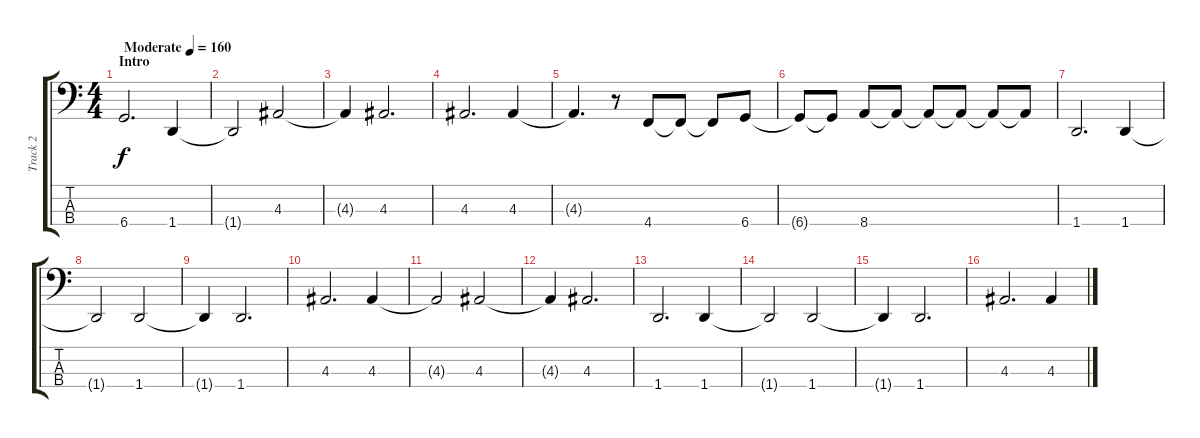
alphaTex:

\track ("Track 2" "Track 2") {instrument electricbassfinger}
\staff {score tabs}
\tuning (E2 B1 Gb1 Db1) {hide}
\ts (4 4)
\section ("" "Intro")
\tempo (160 "Moderate")
\clef f4
\ks c
6.4.2{d dy f instrument electricbassfinger} 1.4.4 |
1.4{t}.2 4.3.2 |
4.3{t}.4 4.3.2{d} |
4.3.2{d} 4.3.4 |
4.3{t}.4{d} r.8 4.4.8 4.4{t}.8 4.4{t}.8 6.4.8 |
6.4{t}.8 6.4{t}.8 8.4.8 8.4{t}.8 8.4{t}.8 8.4{t}.8 8.4{t}.8 8.4{t}.8 |
1.4.2{d} 1.4.4 |
1.4{t}.2 1.4.2 |
1.4{t}.4 1.4.2{d} |
4.3.2{d} 4.3.4 |
4.3{t}.2 4.3.2 |
4.3{t}.4 4.3.2{d} |
1.4.2{d} 1.4.4 |
1.4{t}.2 1.4.2 |
1.4{t}.4 1.4.2{d} |
4.3.2{d} 4.3.4
